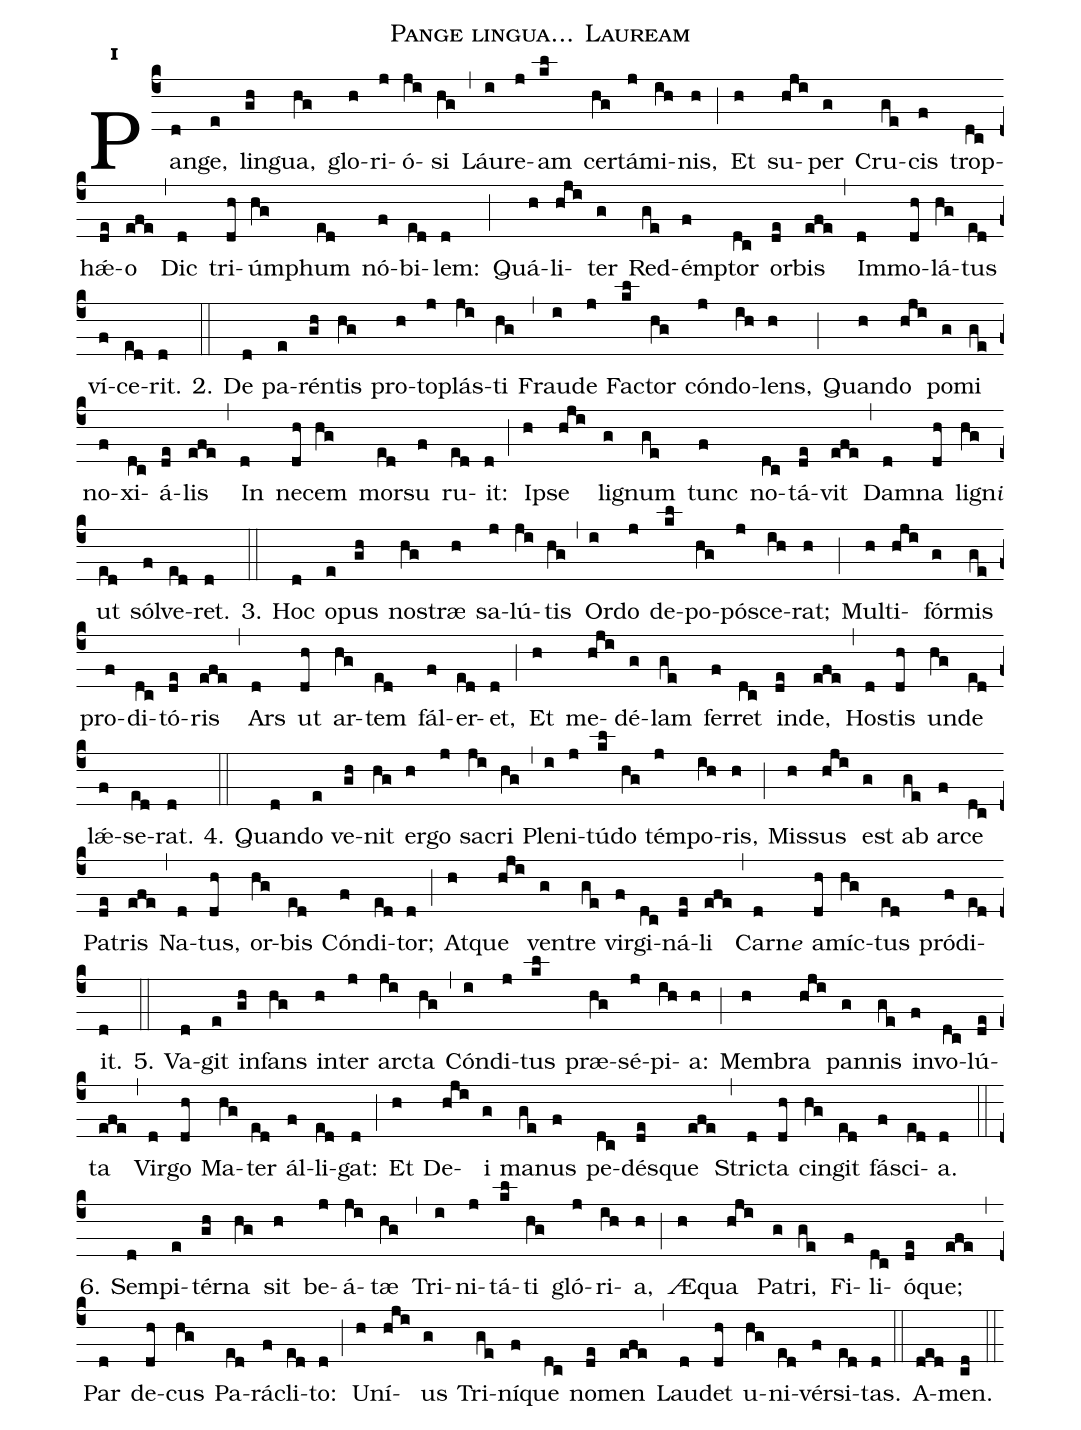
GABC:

name:Pange lingua... Lauream;
office-part:hy;
mode:1;
%%
initial-style: 1;
name: Pange lingua;
mode: 1;
office-part: Hymnus;
annotation: Hymn.;
annotation: i;
%%
(c4) Pan(d)ge,(e) lin(gh)gua,(hg) glo(h)ri(j)ó(ji)si(hg) (,)
Láu(i)re(j)am(kl) cer(hg)tá(j)mi(ih)nis,(h) (;)
Et(h) su(hji)per(g) Cru(ge)cis(f) trop(dc)hǽ(de)o(efe) (,)
Dic(d) tri(dh)úm(hg)phum(ed) nó(f)bi(ed)lem:(d) (;)
Quá(h)li(hji)ter(g) Red(ge)émp(f)tor(dc) or(de)bis(efe) (,)
Im(d)mo(dh)lá(hg)tus(ed) ví(f)ce(ed)rit.(d) (::)
%
2. De(d) pa(e)rén(gh)tis(hg) pro(h)to(j)plás(ji)ti(hg) (,)
Frau(i)de(j) Fac(kl)tor(hg) cón(j)do(ih)lens,(h) (;)
Quan(h)do(hji) po(g)mi(ge) no(f)xi(dc)á(de)lis(efe) (,)
In(d) ne(dh)cem(hg) mor(ed)su(f) ru(ed)it:(d) (;)
Ip(h)se(hji) li(g)gnum(ge) tunc(f) no(dc)tá(de)vit(efe) (,)
Dam(d)na(dh) lign<e>i</e>(hg) {u}t(ed) sól(f)ve(ed)ret.(d) (::)

3. Hoc(d) o(e)pus(gh) nos(hg)træ(h) sa(j)lú(ji)tis(hg) (,)
Or(i)do(j) de(kl)po(hg)pó(j)sce(ih)rat;(h) (;)
Mul(h)ti(hji)fór(g)mis(ge) pro(f)di(dc)tó(de)ris(efe) (,)
Ars(d) ut(dh) ar(hg)tem(ed) fál(f)er(ed)et,(d) (;)
Et(h) me(hji)dé(g)lam(ge) fer(f)ret(dc) in(de)de,(efe) (,)
Hos(d)tis(dh) un(hg)de(ed) lǽ(f)se(ed)rat.(d) (::)
%
4. Quan(d)do(e) ve(gh)nit(hg) er(h)go(j) sa(ji)cri(hg) (,)
Ple(i)ni(j)tú(kl)do(hg) tém(j)po(ih)ris,(h) (;)
Mis(h)sus(hji) est(g) ab(ge) ar(f)ce(dc) Pa(de)tris(efe) (,)
Na(d)tus,(dh) or(hg)bis(ed) Cón(f)di(ed)tor;(d) (;)
At(h)que(hji) ven(g)tre(ge) vir(f)gi(dc)ná(de)li(efe) (,)
Carn<e>e</e>(d) {a}(dh)míc(hg)tus(ed) pród(f)i(ed)it.(d) (::)
%
5. Va(d)git(e) in(gh)fans(hg) in(h)ter(j) arc(ji)ta(hg) (,)
Cón(i)di(j)tus(kl) præ(hg)sé(j)pi(ih)a:(h) (;)
Mem(h)bra(hji) pan(g)nis(ge) in(f)vo(dc)lú(de)ta(efe) (,)
Vir(d)go(dh) Ma(hg)ter(ed) ál(f)li(ed)gat:(d) (;)
Et(h) De(hji)i(g) ma(ge)nus(f) pe(dc)dés(de)que(efe) (,)
Stric(d)ta(dh) cin(hg)git(ed) fá(f)sci(ed)a.(d) (::)
%
6. Sem(d)pi(e)tér(gh)na(hg) sit(h) be(j)á(ji)tæ(hg) (,)
Tri(i)ni(j)tá(kl)ti(hg) gló(j)ri(ih)a,(h) (;)
Æ(h)qua(hji) Pa(g)tri,(ge) Fi(f)li(dc)ó(de)que;(efe) (,)
Par(d) de(dh)cus(hg) Pa(ed)rá(f)cli(ed)to:(d) (;)
U(h)ní(hji)us(g) Tri(ge)ní(f)que(dc) no(de)men(efe) (,)
Lau(d)det(dh) u(hg)ni(ed)vér(f)si(ed)tas.(d) (::)
A(ded)men.(cd) (::)
